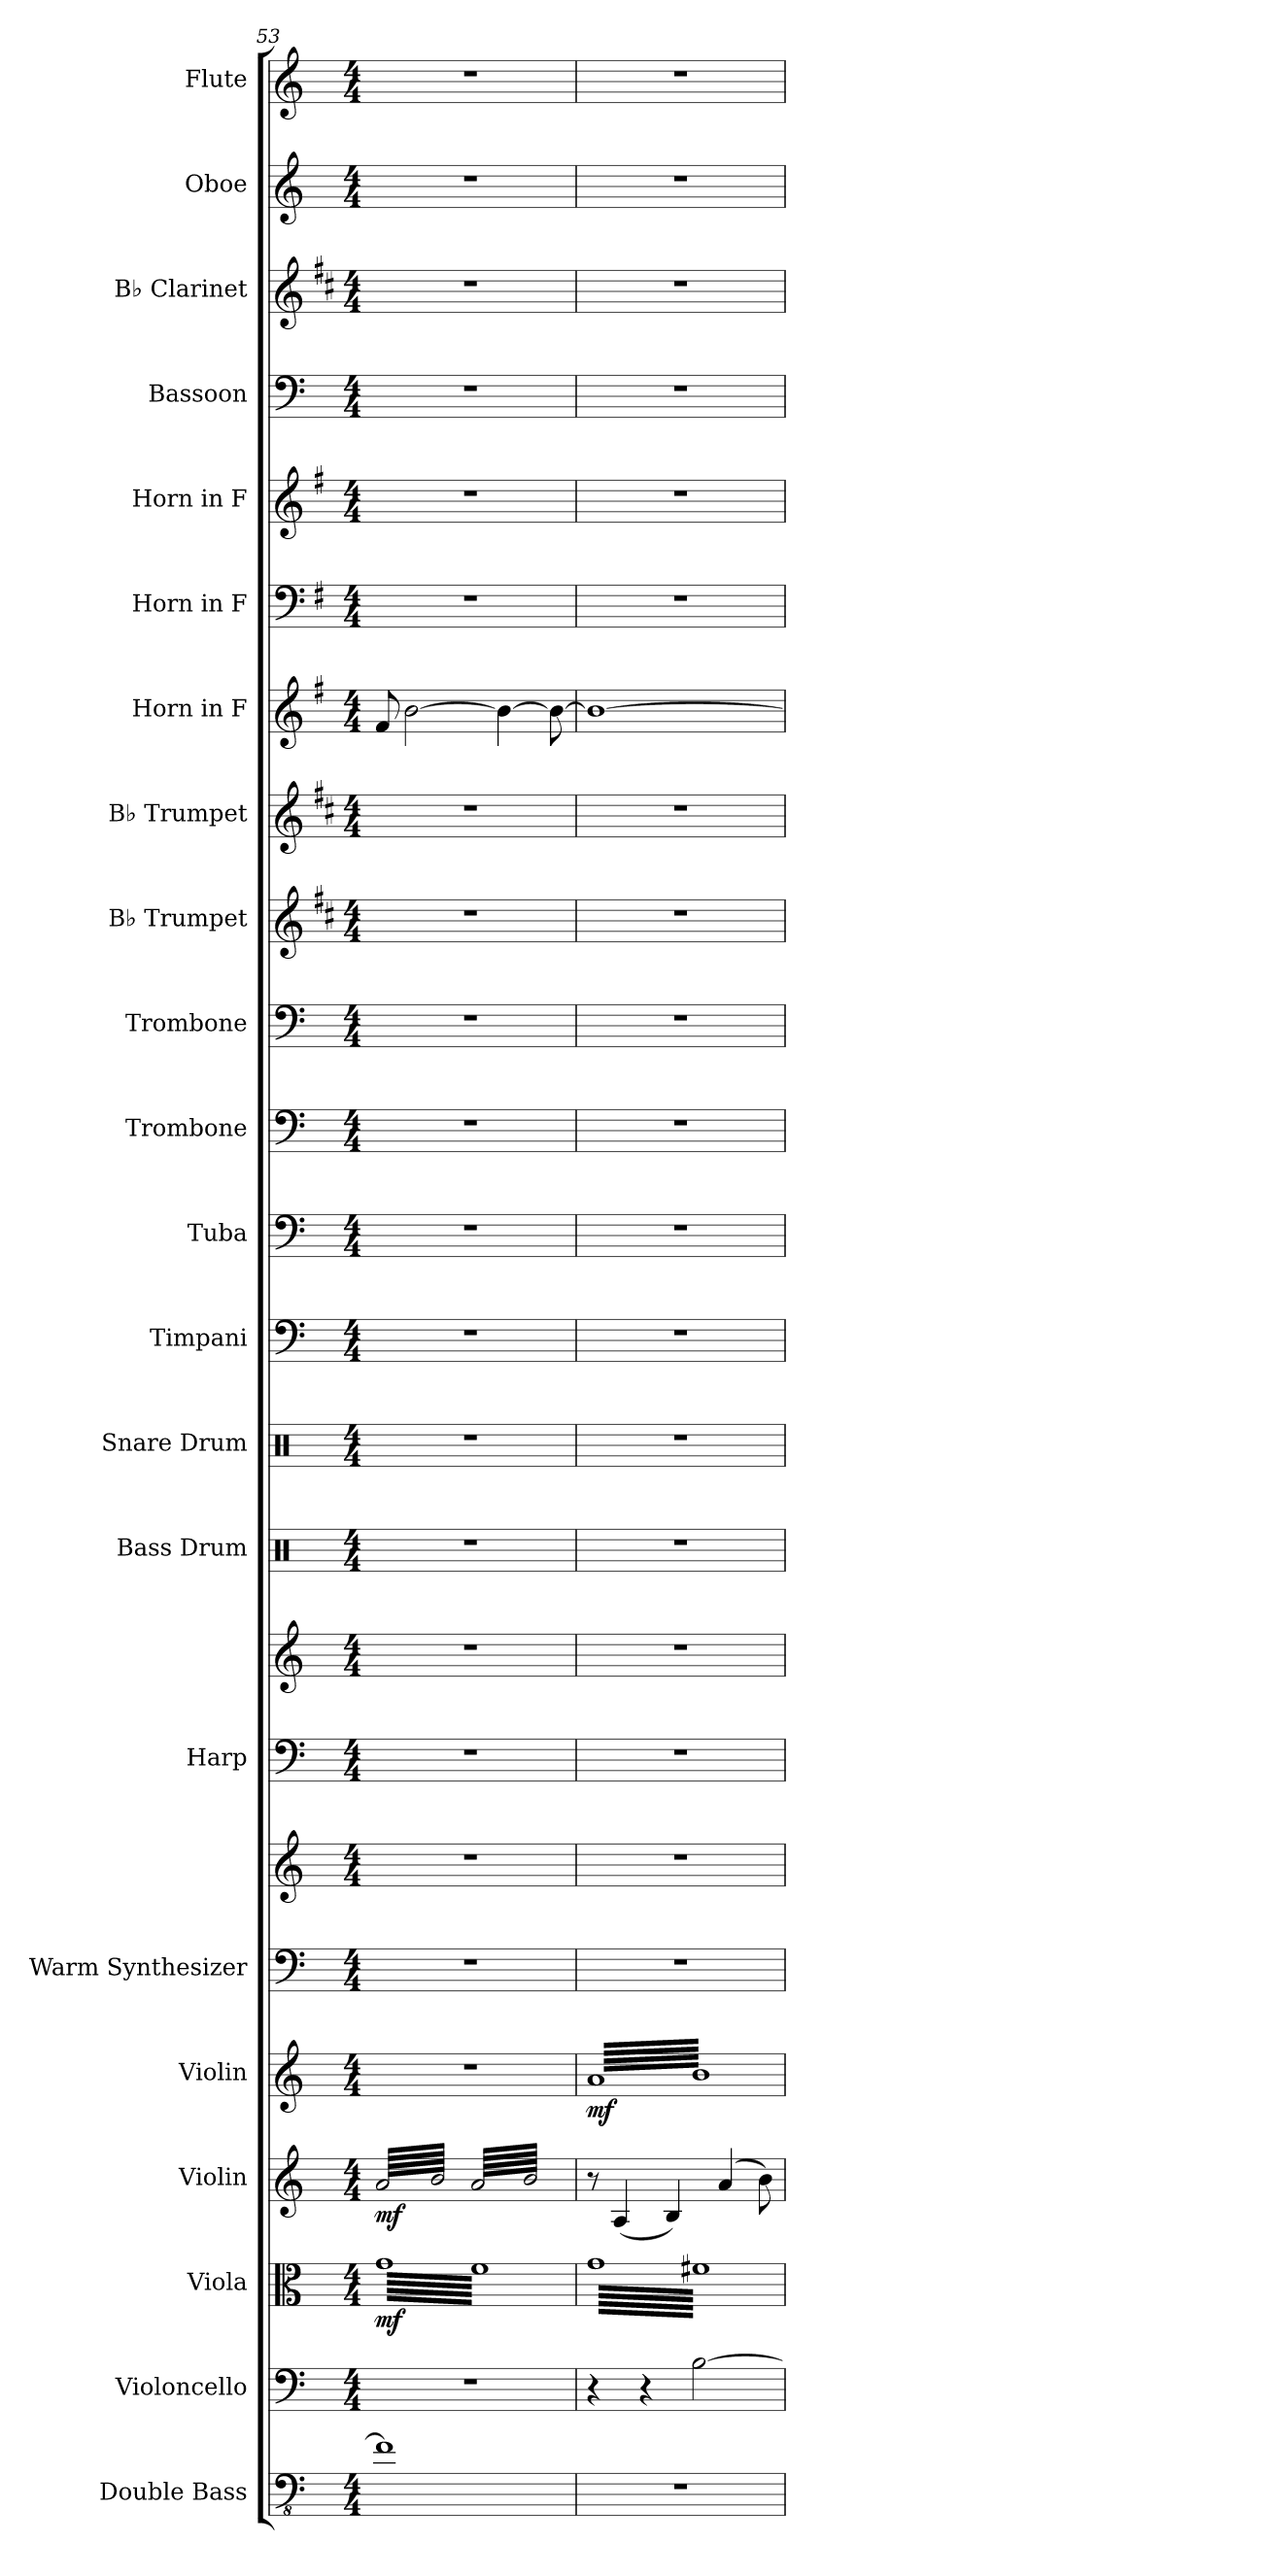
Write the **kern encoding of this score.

**kern	**kern	**kern	**dynam	**kern	**dynam	**kern	**dynam	**kern	**kern	**kern	**kern	**kern	**kern	**kern	**kern	**kern	**kern	**kern	**kern	**kern	**kern	**kern	**kern	**kern	**kern	**kern
*part22	*part21	*part20	*part20	*part19	*part19	*part18	*part18	*part17	*part17	*part16	*part16	*part15	*part14	*part13	*part12	*part11	*part10	*part9	*part8	*part7	*part6	*part5	*part4	*part3	*part2	*part1
*staff24	*staff23	*staff22	*staff22	*staff21	*staff21	*staff20	*staff20	*staff19	*staff18	*staff17	*staff16	*staff15	*staff14	*staff13	*staff12	*staff11	*staff10	*staff9	*staff8	*staff7	*staff6	*staff5	*staff4	*staff3	*staff2	*staff1
*I"Double Bass	*I"Violoncello	*I"Viola	*	*I"Violin	*	*I"Violin	*	*I"Warm Synthesizer	*	*I"Harp	*	*I"Bass Drum	*I"Snare Drum	*I"Timpani	*I"Tuba	*I"Trombone	*I"Trombone	*I"B♭ Trumpet	*I"B♭ Trumpet	*I"Horn in F	*I"Horn in F	*I"Horn in F	*I"Bassoon	*I"B♭ Clarinet	*I"Oboe	*I"Flute
*I'Db.	*I'Vc.	*I'Vla.	*	*I'Vln.	*	*I'Vln.	*	*I'Synth.	*	*I'Hrp.	*	*I'B. Dr.	*I'Sn. Dr.	*I'Timp.	*I'Tba.	*I'Tbn.	*I'Tbn.	*I'B♭ Tpt.	*I'B♭ Tpt.	*	*	*	*I'Bsn.	*I'B♭ Cl.	*I'Ob.	*I'Fl.
*clefFv4	*clefF4	*clefC3	*	*clefG2	*	*clefG2	*	*clefF4	*clefG2	*clefF4	*clefG2	*clefX	*clefX	*clefF4	*clefF4	*clefF4	*clefF4	*clefG2	*clefG2	*clefG2	*clefF4	*clefG2	*clefF4	*clefG2	*clefG2	*clefG2
*ITrd7c12	*	*	*	*	*	*	*	*	*	*	*	*	*	*	*	*	*	*ITrd1c2	*ITrd1c2	*ITrd4c7	*ITrd4c7	*ITrd4c7	*	*ITrd1c2	*	*
*k[]	*k[]	*k[]	*	*k[]	*	*k[]	*	*k[]	*k[]	*k[]	*k[]	*k[]	*k[]	*k[]	*k[]	*k[]	*k[]	*k[]	*k[]	*k[]	*k[]	*k[]	*k[]	*k[]	*k[]	*k[]
*M4/4	*M4/4	*M4/4	*	*M4/4	*	*M4/4	*	*M4/4	*M4/4	*M4/4	*M4/4	*M4/4	*M4/4	*M4/4	*M4/4	*M4/4	*M4/4	*M4/4	*M4/4	*M4/4	*M4/4	*M4/4	*M4/4	*M4/4	*M4/4	*M4/4
=53	=53	=53	=53	=53	=53	=53	=53	=53	=53	=53	=53	=53	=53	=53	=53	=53	=53	=53	=53	=53	=53	=53	=53	=53	=53	=53
!	!	!	!LO:DY:b	!	!LO:DY:b	!	!	!	!	!	!	!	!	!	!	!	!	!	!	!	!	!	!	!	!	!
*	*	*tremolo	*	*	*	*	*	*	*	*	*	*	*	*	*	*	*	*	*	*	*	*	*	*	*	*
*	*	*	*	*tremolo	*	*	*	*	*	*	*	*	*	*	*	*	*	*	*	*	*	*	*	*	*	*
1FF]	1r	64gLLLL	mf	64a/LLLL	mf	1r	.	1r	1r	1r	1r	1r	1r	1r	1r	1r	1r	1r	1r	8B/	1r	1r	1r	1r	1r	1r
.	.	64f	.	64b\	.	.	.	.	.	.	.	.	.	.	.	.	.	.	.	.	.	.	.	.	.	.
.	.	64g	.	64a/	.	.	.	.	.	.	.	.	.	.	.	.	.	.	.	.	.	.	.	.	.	.
.	.	64f	.	64b\	.	.	.	.	.	.	.	.	.	.	.	.	.	.	.	.	.	.	.	.	.	.
.	.	64g	.	64a/	.	.	.	.	.	.	.	.	.	.	.	.	.	.	.	.	.	.	.	.	.	.
.	.	64f	.	64b\	.	.	.	.	.	.	.	.	.	.	.	.	.	.	.	.	.	.	.	.	.	.
.	.	64g	.	64a/	.	.	.	.	.	.	.	.	.	.	.	.	.	.	.	.	.	.	.	.	.	.
.	.	64f	.	64b\	.	.	.	.	.	.	.	.	.	.	.	.	.	.	.	.	.	.	.	.	.	.
.	.	64g	.	64a/	.	.	.	.	.	.	.	.	.	.	.	.	.	.	.	[2e\	.	.	.	.	.	.
.	.	64f	.	64b\	.	.	.	.	.	.	.	.	.	.	.	.	.	.	.	.	.	.	.	.	.	.
.	.	64g	.	64a/	.	.	.	.	.	.	.	.	.	.	.	.	.	.	.	.	.	.	.	.	.	.
.	.	64f	.	64b\	.	.	.	.	.	.	.	.	.	.	.	.	.	.	.	.	.	.	.	.	.	.
.	.	64g	.	64a/	.	.	.	.	.	.	.	.	.	.	.	.	.	.	.	.	.	.	.	.	.	.
.	.	64f	.	64b\	.	.	.	.	.	.	.	.	.	.	.	.	.	.	.	.	.	.	.	.	.	.
.	.	64g	.	64a/	.	.	.	.	.	.	.	.	.	.	.	.	.	.	.	.	.	.	.	.	.	.
.	.	64f	.	64b\	.	.	.	.	.	.	.	.	.	.	.	.	.	.	.	.	.	.	.	.	.	.
.	.	64g	.	64a/	.	.	.	.	.	.	.	.	.	.	.	.	.	.	.	.	.	.	.	.	.	.
.	.	64f	.	64b\	.	.	.	.	.	.	.	.	.	.	.	.	.	.	.	.	.	.	.	.	.	.
.	.	64g	.	64a/	.	.	.	.	.	.	.	.	.	.	.	.	.	.	.	.	.	.	.	.	.	.
.	.	64f	.	64b\	.	.	.	.	.	.	.	.	.	.	.	.	.	.	.	.	.	.	.	.	.	.
.	.	64g	.	64a/	.	.	.	.	.	.	.	.	.	.	.	.	.	.	.	.	.	.	.	.	.	.
.	.	64f	.	64b\	.	.	.	.	.	.	.	.	.	.	.	.	.	.	.	.	.	.	.	.	.	.
.	.	64g	.	64a/	.	.	.	.	.	.	.	.	.	.	.	.	.	.	.	.	.	.	.	.	.	.
.	.	64f	.	64b\	.	.	.	.	.	.	.	.	.	.	.	.	.	.	.	.	.	.	.	.	.	.
.	.	64g	.	64a/	.	.	.	.	.	.	.	.	.	.	.	.	.	.	.	.	.	.	.	.	.	.
.	.	64f	.	64b\	.	.	.	.	.	.	.	.	.	.	.	.	.	.	.	.	.	.	.	.	.	.
.	.	64g	.	64a/	.	.	.	.	.	.	.	.	.	.	.	.	.	.	.	.	.	.	.	.	.	.
.	.	64f	.	64b\	.	.	.	.	.	.	.	.	.	.	.	.	.	.	.	.	.	.	.	.	.	.
.	.	64g	.	64a/	.	.	.	.	.	.	.	.	.	.	.	.	.	.	.	.	.	.	.	.	.	.
.	.	64f	.	64b\	.	.	.	.	.	.	.	.	.	.	.	.	.	.	.	.	.	.	.	.	.	.
.	.	64g	.	64a/	.	.	.	.	.	.	.	.	.	.	.	.	.	.	.	.	.	.	.	.	.	.
.	.	64f	.	64b\JJJJ	.	.	.	.	.	.	.	.	.	.	.	.	.	.	.	.	.	.	.	.	.	.
.	.	64g	.	64a/LLLL	.	.	.	.	.	.	.	.	.	.	.	.	.	.	.	.	.	.	.	.	.	.
.	.	64f	.	64b\	.	.	.	.	.	.	.	.	.	.	.	.	.	.	.	.	.	.	.	.	.	.
.	.	64g	.	64a/	.	.	.	.	.	.	.	.	.	.	.	.	.	.	.	.	.	.	.	.	.	.
.	.	64f	.	64b\	.	.	.	.	.	.	.	.	.	.	.	.	.	.	.	.	.	.	.	.	.	.
.	.	64g	.	64a/	.	.	.	.	.	.	.	.	.	.	.	.	.	.	.	.	.	.	.	.	.	.
.	.	64f	.	64b\	.	.	.	.	.	.	.	.	.	.	.	.	.	.	.	.	.	.	.	.	.	.
.	.	64g	.	64a/	.	.	.	.	.	.	.	.	.	.	.	.	.	.	.	.	.	.	.	.	.	.
.	.	64f	.	64b\	.	.	.	.	.	.	.	.	.	.	.	.	.	.	.	.	.	.	.	.	.	.
.	.	64g	.	64a/	.	.	.	.	.	.	.	.	.	.	.	.	.	.	.	4e\_	.	.	.	.	.	.
.	.	64f	.	64b\	.	.	.	.	.	.	.	.	.	.	.	.	.	.	.	.	.	.	.	.	.	.
.	.	64g	.	64a/	.	.	.	.	.	.	.	.	.	.	.	.	.	.	.	.	.	.	.	.	.	.
.	.	64f	.	64b\	.	.	.	.	.	.	.	.	.	.	.	.	.	.	.	.	.	.	.	.	.	.
.	.	64g	.	64a/	.	.	.	.	.	.	.	.	.	.	.	.	.	.	.	.	.	.	.	.	.	.
.	.	64f	.	64b\	.	.	.	.	.	.	.	.	.	.	.	.	.	.	.	.	.	.	.	.	.	.
.	.	64g	.	64a/	.	.	.	.	.	.	.	.	.	.	.	.	.	.	.	.	.	.	.	.	.	.
.	.	64f	.	64b\	.	.	.	.	.	.	.	.	.	.	.	.	.	.	.	.	.	.	.	.	.	.
.	.	64g	.	64a/	.	.	.	.	.	.	.	.	.	.	.	.	.	.	.	.	.	.	.	.	.	.
.	.	64f	.	64b\	.	.	.	.	.	.	.	.	.	.	.	.	.	.	.	.	.	.	.	.	.	.
.	.	64g	.	64a/	.	.	.	.	.	.	.	.	.	.	.	.	.	.	.	.	.	.	.	.	.	.
.	.	64f	.	64b\	.	.	.	.	.	.	.	.	.	.	.	.	.	.	.	.	.	.	.	.	.	.
.	.	64g	.	64a/	.	.	.	.	.	.	.	.	.	.	.	.	.	.	.	.	.	.	.	.	.	.
.	.	64f	.	64b\	.	.	.	.	.	.	.	.	.	.	.	.	.	.	.	.	.	.	.	.	.	.
.	.	64g	.	64a/	.	.	.	.	.	.	.	.	.	.	.	.	.	.	.	.	.	.	.	.	.	.
.	.	64f	.	64b\	.	.	.	.	.	.	.	.	.	.	.	.	.	.	.	.	.	.	.	.	.	.
.	.	64g	.	64a/	.	.	.	.	.	.	.	.	.	.	.	.	.	.	.	8e\_	.	.	.	.	.	.
.	.	64f	.	64b\	.	.	.	.	.	.	.	.	.	.	.	.	.	.	.	.	.	.	.	.	.	.
.	.	64g	.	64a/	.	.	.	.	.	.	.	.	.	.	.	.	.	.	.	.	.	.	.	.	.	.
.	.	64f	.	64b\	.	.	.	.	.	.	.	.	.	.	.	.	.	.	.	.	.	.	.	.	.	.
.	.	64g	.	64a/	.	.	.	.	.	.	.	.	.	.	.	.	.	.	.	.	.	.	.	.	.	.
.	.	64f	.	64b\	.	.	.	.	.	.	.	.	.	.	.	.	.	.	.	.	.	.	.	.	.	.
.	.	64g	.	64a/	.	.	.	.	.	.	.	.	.	.	.	.	.	.	.	.	.	.	.	.	.	.
.	.	64fJJJJ	.	64b\JJJJ	.	.	.	.	.	.	.	.	.	.	.	.	.	.	.	.	.	.	.	.	.	.
*	*	*	*	*Xtremolo	*	*	*	*	*	*	*	*	*	*	*	*	*	*	*	*	*	*	*	*	*	*
!!LO:PB:g=z
=54	=54	=54	=54	=54	=54	=54	=54	=54	=54	=54	=54	=54	=54	=54	=54	=54	=54	=54	=54	=54	=54	=54	=54	=54	=54	=54
!	!	!	!	!	!	!	!LO:DY:b	!	!	!	!	!	!	!	!	!	!	!	!	!	!	!	!	!	!	!
*	*	*	*	*	*	*tremolo	*	*	*	*	*	*	*	*	*	*	*	*	*	*	*	*	*	*	*	*
1r	4r	64gLLLL	.	8r	.	64aLLLL	mf	1r	1r	1r	1r	1r	1r	1r	1r	1r	1r	1r	1r	1e_	1r	1r	1r	1r	1r	1r
.	.	64f#X	.	.	.	64b	.	.	.	.	.	.	.	.	.	.	.	.	.	.	.	.	.	.	.	.
.	.	64g	.	.	.	64a	.	.	.	.	.	.	.	.	.	.	.	.	.	.	.	.	.	.	.	.
.	.	64f#X	.	.	.	64b	.	.	.	.	.	.	.	.	.	.	.	.	.	.	.	.	.	.	.	.
.	.	64g	.	.	.	64a	.	.	.	.	.	.	.	.	.	.	.	.	.	.	.	.	.	.	.	.
.	.	64f#X	.	.	.	64b	.	.	.	.	.	.	.	.	.	.	.	.	.	.	.	.	.	.	.	.
.	.	64g	.	.	.	64a	.	.	.	.	.	.	.	.	.	.	.	.	.	.	.	.	.	.	.	.
.	.	64f#X	.	.	.	64b	.	.	.	.	.	.	.	.	.	.	.	.	.	.	.	.	.	.	.	.
.	.	64g	.	(4A/	.	64a	.	.	.	.	.	.	.	.	.	.	.	.	.	.	.	.	.	.	.	.
.	.	64f#X	.	.	.	64b	.	.	.	.	.	.	.	.	.	.	.	.	.	.	.	.	.	.	.	.
.	.	64g	.	.	.	64a	.	.	.	.	.	.	.	.	.	.	.	.	.	.	.	.	.	.	.	.
.	.	64f#X	.	.	.	64b	.	.	.	.	.	.	.	.	.	.	.	.	.	.	.	.	.	.	.	.
.	.	64g	.	.	.	64a	.	.	.	.	.	.	.	.	.	.	.	.	.	.	.	.	.	.	.	.
.	.	64f#X	.	.	.	64b	.	.	.	.	.	.	.	.	.	.	.	.	.	.	.	.	.	.	.	.
.	.	64g	.	.	.	64a	.	.	.	.	.	.	.	.	.	.	.	.	.	.	.	.	.	.	.	.
.	.	64f#X	.	.	.	64b	.	.	.	.	.	.	.	.	.	.	.	.	.	.	.	.	.	.	.	.
.	4r	64g	.	.	.	64a	.	.	.	.	.	.	.	.	.	.	.	.	.	.	.	.	.	.	.	.
.	.	64f#X	.	.	.	64b	.	.	.	.	.	.	.	.	.	.	.	.	.	.	.	.	.	.	.	.
.	.	64g	.	.	.	64a	.	.	.	.	.	.	.	.	.	.	.	.	.	.	.	.	.	.	.	.
.	.	64f#X	.	.	.	64b	.	.	.	.	.	.	.	.	.	.	.	.	.	.	.	.	.	.	.	.
.	.	64g	.	.	.	64a	.	.	.	.	.	.	.	.	.	.	.	.	.	.	.	.	.	.	.	.
.	.	64f#X	.	.	.	64b	.	.	.	.	.	.	.	.	.	.	.	.	.	.	.	.	.	.	.	.
.	.	64g	.	.	.	64a	.	.	.	.	.	.	.	.	.	.	.	.	.	.	.	.	.	.	.	.
.	.	64f#X	.	.	.	64b	.	.	.	.	.	.	.	.	.	.	.	.	.	.	.	.	.	.	.	.
.	.	64g	.	4B/)	.	64a	.	.	.	.	.	.	.	.	.	.	.	.	.	.	.	.	.	.	.	.
.	.	64f#X	.	.	.	64b	.	.	.	.	.	.	.	.	.	.	.	.	.	.	.	.	.	.	.	.
.	.	64g	.	.	.	64a	.	.	.	.	.	.	.	.	.	.	.	.	.	.	.	.	.	.	.	.
.	.	64f#X	.	.	.	64b	.	.	.	.	.	.	.	.	.	.	.	.	.	.	.	.	.	.	.	.
.	.	64g	.	.	.	64a	.	.	.	.	.	.	.	.	.	.	.	.	.	.	.	.	.	.	.	.
.	.	64f#X	.	.	.	64b	.	.	.	.	.	.	.	.	.	.	.	.	.	.	.	.	.	.	.	.
.	.	64g	.	.	.	64a	.	.	.	.	.	.	.	.	.	.	.	.	.	.	.	.	.	.	.	.
.	.	64f#X	.	.	.	64b	.	.	.	.	.	.	.	.	.	.	.	.	.	.	.	.	.	.	.	.
.	[2B\	64g	.	.	.	64a	.	.	.	.	.	.	.	.	.	.	.	.	.	.	.	.	.	.	.	.
.	.	64f#X	.	.	.	64b	.	.	.	.	.	.	.	.	.	.	.	.	.	.	.	.	.	.	.	.
.	.	64g	.	.	.	64a	.	.	.	.	.	.	.	.	.	.	.	.	.	.	.	.	.	.	.	.
.	.	64f#X	.	.	.	64b	.	.	.	.	.	.	.	.	.	.	.	.	.	.	.	.	.	.	.	.
.	.	64g	.	.	.	64a	.	.	.	.	.	.	.	.	.	.	.	.	.	.	.	.	.	.	.	.
.	.	64f#X	.	.	.	64b	.	.	.	.	.	.	.	.	.	.	.	.	.	.	.	.	.	.	.	.
.	.	64g	.	.	.	64a	.	.	.	.	.	.	.	.	.	.	.	.	.	.	.	.	.	.	.	.
.	.	64f#X	.	.	.	64b	.	.	.	.	.	.	.	.	.	.	.	.	.	.	.	.	.	.	.	.
.	.	64g	.	(4a/	.	64a	.	.	.	.	.	.	.	.	.	.	.	.	.	.	.	.	.	.	.	.
.	.	64f#X	.	.	.	64b	.	.	.	.	.	.	.	.	.	.	.	.	.	.	.	.	.	.	.	.
.	.	64g	.	.	.	64a	.	.	.	.	.	.	.	.	.	.	.	.	.	.	.	.	.	.	.	.
.	.	64f#X	.	.	.	64b	.	.	.	.	.	.	.	.	.	.	.	.	.	.	.	.	.	.	.	.
.	.	64g	.	.	.	64a	.	.	.	.	.	.	.	.	.	.	.	.	.	.	.	.	.	.	.	.
.	.	64f#X	.	.	.	64b	.	.	.	.	.	.	.	.	.	.	.	.	.	.	.	.	.	.	.	.
.	.	64g	.	.	.	64a	.	.	.	.	.	.	.	.	.	.	.	.	.	.	.	.	.	.	.	.
.	.	64f#X	.	.	.	64b	.	.	.	.	.	.	.	.	.	.	.	.	.	.	.	.	.	.	.	.
.	.	64g	.	.	.	64a	.	.	.	.	.	.	.	.	.	.	.	.	.	.	.	.	.	.	.	.
.	.	64f#X	.	.	.	64b	.	.	.	.	.	.	.	.	.	.	.	.	.	.	.	.	.	.	.	.
.	.	64g	.	.	.	64a	.	.	.	.	.	.	.	.	.	.	.	.	.	.	.	.	.	.	.	.
.	.	64f#X	.	.	.	64b	.	.	.	.	.	.	.	.	.	.	.	.	.	.	.	.	.	.	.	.
.	.	64g	.	.	.	64a	.	.	.	.	.	.	.	.	.	.	.	.	.	.	.	.	.	.	.	.
.	.	64f#X	.	.	.	64b	.	.	.	.	.	.	.	.	.	.	.	.	.	.	.	.	.	.	.	.
.	.	64g	.	.	.	64a	.	.	.	.	.	.	.	.	.	.	.	.	.	.	.	.	.	.	.	.
.	.	64f#X	.	.	.	64b	.	.	.	.	.	.	.	.	.	.	.	.	.	.	.	.	.	.	.	.
.	.	64g	.	8b\)	.	64a	.	.	.	.	.	.	.	.	.	.	.	.	.	.	.	.	.	.	.	.
.	.	64f#X	.	.	.	64b	.	.	.	.	.	.	.	.	.	.	.	.	.	.	.	.	.	.	.	.
.	.	64g	.	.	.	64a	.	.	.	.	.	.	.	.	.	.	.	.	.	.	.	.	.	.	.	.
.	.	64f#X	.	.	.	64b	.	.	.	.	.	.	.	.	.	.	.	.	.	.	.	.	.	.	.	.
.	.	64g	.	.	.	64a	.	.	.	.	.	.	.	.	.	.	.	.	.	.	.	.	.	.	.	.
.	.	64f#X	.	.	.	64b	.	.	.	.	.	.	.	.	.	.	.	.	.	.	.	.	.	.	.	.
.	.	64g	.	.	.	64a	.	.	.	.	.	.	.	.	.	.	.	.	.	.	.	.	.	.	.	.
.	.	64f#XJJJJ	.	.	.	64bJJJJ	.	.	.	.	.	.	.	.	.	.	.	.	.	.	.	.	.	.	.	.
*	*	*	*	*	*	*Xtremolo	*	*	*	*	*	*	*	*	*	*	*	*	*	*	*	*	*	*	*	*
*	*	*Xtremolo	*	*	*	*	*	*	*	*	*	*	*	*	*	*	*	*	*	*	*	*	*	*	*	*
.	.	.	.	.	.	.	.	.	.	.	.	.	.	.	.	.	.	.	.	.	.	.	.	.	.	.
.	.	.	.	.	.	.	.	.	.	.	.	.	.	.	.	.	.	.	.	.	.	.	.	.	.	.
.	.	.	.	.	.	.	.	.	.	.	.	.	.	.	.	.	.	.	.	.	.	.	.	.	.	.
.	.	.	.	.	.	.	.	.	.	.	.	.	.	.	.	.	.	.	.	.	.	.	.	.	.	.
.	.	.	.	.	.	.	.	.	.	.	.	.	.	.	.	.	.	.	.	.	.	.	.	.	.	.
.	.	.	.	.	.	.	.	.	.	.	.	.	.	.	.	.	.	.	.	.	.	.	.	.	.	.
.	.	.	.	.	.	.	.	.	.	.	.	.	.	.	.	.	.	.	.	.	.	.	.	.	.	.
.	.	.	.	.	.	.	.	.	.	.	.	.	.	.	.	.	.	.	.	.	.	.	.	.	.	.
.	.	.	.	.	.	.	.	.	.	.	.	.	.	.	.	.	.	.	.	.	.	.	.	.	.	.
.	.	.	.	.	.	.	.	.	.	.	.	.	.	.	.	.	.	.	.	.	.	.	.	.	.	.
.	.	.	.	.	.	.	.	.	.	.	.	.	.	.	.	.	.	.	.	.	.	.	.	.	.	.
.	.	.	.	.	.	.	.	.	.	.	.	.	.	.	.	.	.	.	.	.	.	.	.	.	.	.
.	.	.	.	.	.	.	.	.	.	.	.	.	.	.	.	.	.	.	.	.	.	.	.	.	.	.
.	.	.	.	.	.	.	.	.	.	.	.	.	.	.	.	.	.	.	.	.	.	.	.	.	.	.
.	.	.	.	.	.	.	.	.	.	.	.	.	.	.	.	.	.	.	.	.	.	.	.	.	.	.
.	.	.	.	.	.	.	.	.	.	.	.	.	.	.	.	.	.	.	.	.	.	.	.	.	.	.
.	.	.	.	.	.	.	.	.	.	.	.	.	.	.	.	.	.	.	.	.	.	.	.	.	.	.
.	.	.	.	.	.	.	.	.	.	.	.	.	.	.	.	.	.	.	.	.	.	.	.	.	.	.
.	.	.	.	.	.	.	.	.	.	.	.	.	.	.	.	.	.	.	.	.	.	.	.	.	.	.
.	.	.	.	.	.	.	.	.	.	.	.	.	.	.	.	.	.	.	.	.	.	.	.	.	.	.
.	.	.	.	.	.	.	.	.	.	.	.	.	.	.	.	.	.	.	.	.	.	.	.	.	.	.
.	.	.	.	.	.	.	.	.	.	.	.	.	.	.	.	.	.	.	.	.	.	.	.	.	.	.
.	.	.	.	.	.	.	.	.	.	.	.	.	.	.	.	.	.	.	.	.	.	.	.	.	.	.
.	.	.	.	.	.	.	.	.	.	.	.	.	.	.	.	.	.	.	.	.	.	.	.	.	.	.
.	.	.	.	.	.	.	.	.	.	.	.	.	.	.	.	.	.	.	.	.	.	.	.	.	.	.
.	.	.	.	.	.	.	.	.	.	.	.	.	.	.	.	.	.	.	.	.	.	.	.	.	.	.
.	.	.	.	.	.	.	.	.	.	.	.	.	.	.	.	.	.	.	.	.	.	.	.	.	.	.
.	.	.	.	.	.	.	.	.	.	.	.	.	.	.	.	.	.	.	.	.	.	.	.	.	.	.
.	.	.	.	.	.	.	.	.	.	.	.	.	.	.	.	.	.	.	.	.	.	.	.	.	.	.
.	.	.	.	.	.	.	.	.	.	.	.	.	.	.	.	.	.	.	.	.	.	.	.	.	.	.
.	.	.	.	.	.	.	.	.	.	.	.	.	.	.	.	.	.	.	.	.	.	.	.	.	.	.
.	.	.	.	.	.	.	.	.	.	.	.	.	.	.	.	.	.	.	.	.	.	.	.	.	.	.
=	=	=	=	=	=	=	=	=	=	=	=	=	=	=	=	=	=	=	=	=	=	=	=	=	=	=
*-	*-	*-	*-	*-	*-	*-	*-	*-	*-	*-	*-	*-	*-	*-	*-	*-	*-	*-	*-	*-	*-	*-	*-	*-	*-	*-
